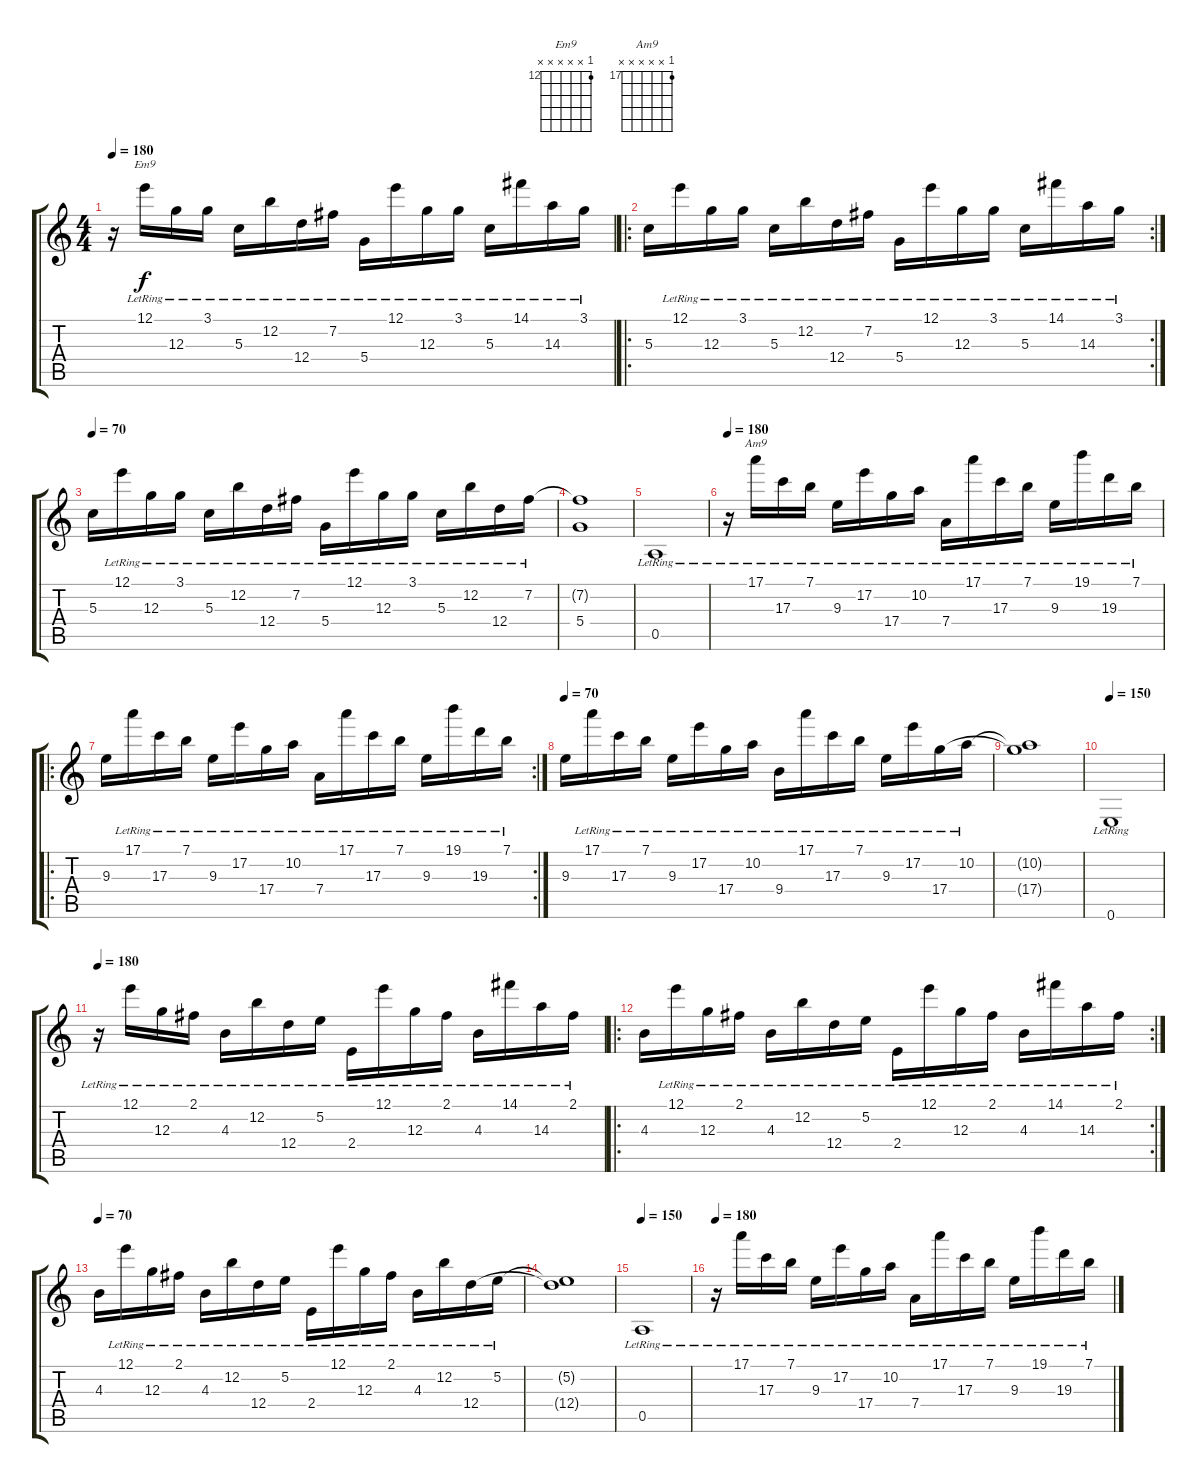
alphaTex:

\track "" {instrument electricguitarjazz}
\staff {score tabs}
\tuning (E4 B3 G3 D3 A2 E2) {hide}
\chord ("Em9" 12 x x x x x) {firstfret 12}
\chord ("Am9" 17 x x x x x) {firstfret 17}
\ts (4 4)
\tempo 180
\clef g2
\ks c
r.16{dy f} 12.1{lr}.16{ch "Em9"} 12.3{lr}.16 3.1{lr}.16 5.3{lr}.16 12.2{lr}.16 12.4{lr}.16 7.2{lr}.16 5.4{lr}.16 12.1{lr}.16 12.3{lr}.16 3.1{lr}.16 5.3{lr}.16 14.1{lr}.16 14.3{lr}.16 3.1{lr}.16 |
\ro
\rc 2
5.3.16 12.1{lr}.16 12.3{lr}.16 3.1{lr}.16 5.3{lr}.16 12.2{lr}.16 12.4{lr}.16 7.2{lr}.16 5.4{lr}.16 12.1{lr}.16 12.3{lr}.16 3.1{lr}.16 5.3{lr}.16 14.1{lr}.16 14.3{lr}.16 3.1{lr}.16 |
\tempo 70
5.3.16 12.1{lr}.16 12.3{lr}.16 3.1{lr}.16 5.3{lr}.16 12.2{lr}.16 12.4{lr}.16 7.2{lr}.16 5.4{lr}.16 12.1{lr}.16 12.3{lr}.16 3.1{lr}.16 5.3{lr}.16 12.2{lr}.16 12.4{lr}.16 7.2{lr}.16 |
(7.2{t} 5.4).1 |
0.5{lr}.1 |
\tempo 180
r.16 17.1{lr}.16{ch "Am9"} 17.3{lr}.16 7.1{lr}.16 9.3{lr}.16 17.2{lr}.16 17.4{lr}.16 10.2{lr}.16 7.4{lr}.16 17.1{lr}.16 17.3{lr}.16 7.1{lr}.16 9.3{lr}.16 19.1{lr}.16 19.3{lr}.16 7.1{lr}.16 |
\ro
\rc 2
9.3.16 17.1{lr}.16 17.3{lr}.16 7.1{lr}.16 9.3{lr}.16 17.2{lr}.16 17.4{lr}.16 10.2{lr}.16 7.4{lr}.16 17.1{lr}.16 17.3{lr}.16 7.1{lr}.16 9.3{lr}.16 19.1{lr}.16 19.3{lr}.16 7.1{lr}.16 |
\tempo 70
9.3.16 17.1{lr}.16 17.3{lr}.16 7.1{lr}.16 9.3{lr}.16 17.2{lr}.16 17.4{lr}.16 10.2{lr}.16 9.4{lr}.16 17.1{lr}.16 17.3{lr}.16 7.1{lr}.16 9.3{lr}.16 17.2{lr}.16 17.4{lr}.16 10.2{lr}.16 |
(10.2{t} 17.4{t}).1 |
\tempo 150
0.6{lr}.1 |
\tempo 180
r.16 12.1{lr}.16 12.3{lr}.16 2.1{lr}.16 4.3{lr}.16 12.2{lr}.16 12.4{lr}.16 5.2{lr}.16 2.4{lr}.16 12.1{lr}.16 12.3{lr}.16 2.1{lr}.16 4.3{lr}.16 14.1{lr}.16 14.3{lr}.16 2.1{lr}.16 |
\ro
\rc 2
4.3.16 12.1{lr}.16 12.3{lr}.16 2.1{lr}.16 4.3{lr}.16 12.2{lr}.16 12.4{lr}.16 5.2{lr}.16 2.4{lr}.16 12.1{lr}.16 12.3{lr}.16 2.1{lr}.16 4.3{lr}.16 14.1{lr}.16 14.3{lr}.16 2.1{lr}.16 |
\tempo 70
4.3.16 12.1{lr}.16 12.3{lr}.16 2.1{lr}.16 4.3{lr}.16 12.2{lr}.16 12.4{lr}.16 5.2{lr}.16 2.4{lr}.16 12.1{lr}.16 12.3{lr}.16 2.1{lr}.16 4.3{lr}.16 12.2{lr}.16 12.4{lr}.16 5.2{lr}.16 |
(5.2{t} 12.4{t}).1 |
\tempo 150
0.5{lr}.1 |
\tempo 180
r.16 17.1{lr}.16 17.3{lr}.16 7.1{lr}.16 9.3{lr}.16 17.2{lr}.16 17.4{lr}.16 10.2{lr}.16 7.4{lr}.16 17.1{lr}.16 17.3{lr}.16 7.1{lr}.16 9.3{lr}.16 19.1{lr}.16 19.3{lr}.16 7.1{lr}.16
